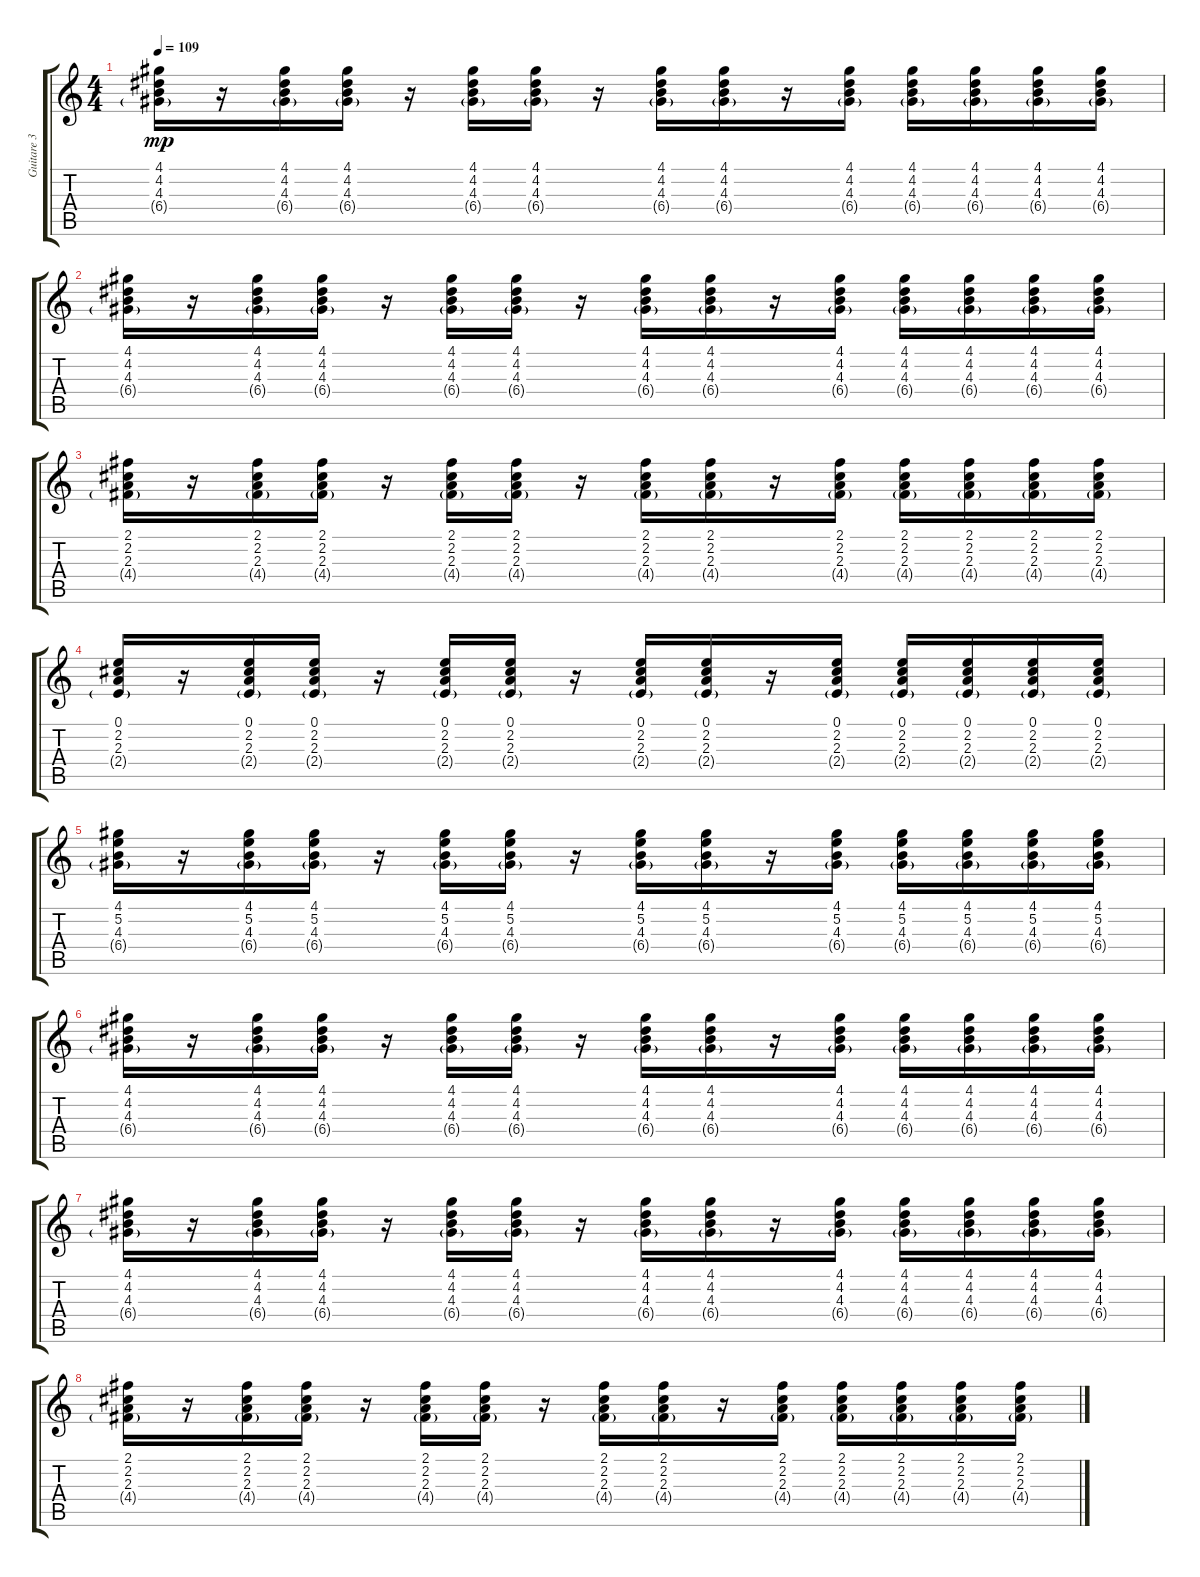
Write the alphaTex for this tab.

\track ("Guitare 3" "Guitare 3") {instrument electricguitarclean}
\staff {score tabs}
\tuning (E4 B3 G3 D3 A2 E2) {hide}
\ts (4 4)
\tempo 109
\clef g2
\ks c
(4.1 4.2 4.3 6.4{g}).16{dy mp} r.16 (4.1 4.2 4.3 6.4{g}).16 (4.1 4.2 4.3 6.4{g}).16 r.16 (4.1 4.2 4.3 6.4{g}).16 (4.1 4.2 4.3 6.4{g}).16 r.16 (4.1 4.2 4.3 6.4{g}).16 (4.1 4.2 4.3 6.4{g}).16 r.16 (4.1 4.2 4.3 6.4{g}).16 (4.1 4.2 4.3 6.4{g}).16 (4.1 4.2 4.3 6.4{g}).16 (4.1 4.2 4.3 6.4{g}).16 (4.1 4.2 4.3 6.4{g}).16 |
(4.1 4.2 4.3 6.4{g}).16 r.16 (4.1 4.2 4.3 6.4{g}).16 (4.1 4.2 4.3 6.4{g}).16 r.16 (4.1 4.2 4.3 6.4{g}).16 (4.1 4.2 4.3 6.4{g}).16 r.16 (4.1 4.2 4.3 6.4{g}).16 (4.1 4.2 4.3 6.4{g}).16 r.16 (4.1 4.2 4.3 6.4{g}).16 (4.1 4.2 4.3 6.4{g}).16 (4.1 4.2 4.3 6.4{g}).16 (4.1 4.2 4.3 6.4{g}).16 (4.1 4.2 4.3 6.4{g}).16 |
(2.1 2.2 2.3 4.4{g}).16 r.16 (2.1 2.2 2.3 4.4{g}).16 (2.1 2.2 2.3 4.4{g}).16 r.16 (2.1 2.2 2.3 4.4{g}).16 (2.1 2.2 2.3 4.4{g}).16 r.16 (2.1 2.2 2.3 4.4{g}).16 (2.1 2.2 2.3 4.4{g}).16 r.16 (2.1 2.2 2.3 4.4{g}).16 (2.1 2.2 2.3 4.4{g}).16 (2.1 2.2 2.3 4.4{g}).16 (2.1 2.2 2.3 4.4{g}).16 (2.1 2.2 2.3 4.4{g}).16 |
(0.1 2.2 2.3 2.4{g}).16 r.16 (0.1 2.2 2.3 2.4{g}).16 (0.1 2.2 2.3 2.4{g}).16 r.16 (0.1 2.2 2.3 2.4{g}).16 (0.1 2.2 2.3 2.4{g}).16 r.16 (0.1 2.2 2.3 2.4{g}).16 (0.1 2.2 2.3 2.4{g}).16 r.16 (0.1 2.2 2.3 2.4{g}).16 (0.1 2.2 2.3 2.4{g}).16 (0.1 2.2 2.3 2.4{g}).16 (0.1 2.2 2.3 2.4{g}).16 (0.1 2.2 2.3 2.4{g}).16 |
(4.1 5.2 4.3 6.4{g}).16 r.16 (4.1 5.2 4.3 6.4{g}).16 (4.1 5.2 4.3 6.4{g}).16 r.16 (4.1 5.2 4.3 6.4{g}).16 (4.1 5.2 4.3 6.4{g}).16 r.16 (4.1 5.2 4.3 6.4{g}).16 (4.1 5.2 4.3 6.4{g}).16 r.16 (4.1 5.2 4.3 6.4{g}).16 (4.1 5.2 4.3 6.4{g}).16 (4.1 5.2 4.3 6.4{g}).16 (4.1 5.2 4.3 6.4{g}).16 (4.1 5.2 4.3 6.4{g}).16 |
(4.1 4.2 4.3 6.4{g}).16 r.16 (4.1 4.2 4.3 6.4{g}).16 (4.1 4.2 4.3 6.4{g}).16 r.16 (4.1 4.2 4.3 6.4{g}).16 (4.1 4.2 4.3 6.4{g}).16 r.16 (4.1 4.2 4.3 6.4{g}).16 (4.1 4.2 4.3 6.4{g}).16 r.16 (4.1 4.2 4.3 6.4{g}).16 (4.1 4.2 4.3 6.4{g}).16 (4.1 4.2 4.3 6.4{g}).16 (4.1 4.2 4.3 6.4{g}).16 (4.1 4.2 4.3 6.4{g}).16 |
(4.1 4.2 4.3 6.4{g}).16 r.16 (4.1 4.2 4.3 6.4{g}).16 (4.1 4.2 4.3 6.4{g}).16 r.16 (4.1 4.2 4.3 6.4{g}).16 (4.1 4.2 4.3 6.4{g}).16 r.16 (4.1 4.2 4.3 6.4{g}).16 (4.1 4.2 4.3 6.4{g}).16 r.16 (4.1 4.2 4.3 6.4{g}).16 (4.1 4.2 4.3 6.4{g}).16 (4.1 4.2 4.3 6.4{g}).16 (4.1 4.2 4.3 6.4{g}).16 (4.1 4.2 4.3 6.4{g}).16 |
(2.1 2.2 2.3 4.4{g}).16 r.16 (2.1 2.2 2.3 4.4{g}).16 (2.1 2.2 2.3 4.4{g}).16 r.16 (2.1 2.2 2.3 4.4{g}).16 (2.1 2.2 2.3 4.4{g}).16 r.16 (2.1 2.2 2.3 4.4{g}).16 (2.1 2.2 2.3 4.4{g}).16 r.16 (2.1 2.2 2.3 4.4{g}).16 (2.1 2.2 2.3 4.4{g}).16 (2.1 2.2 2.3 4.4{g}).16 (2.1 2.2 2.3 4.4{g}).16 (2.1 2.2 2.3 4.4{g}).16
